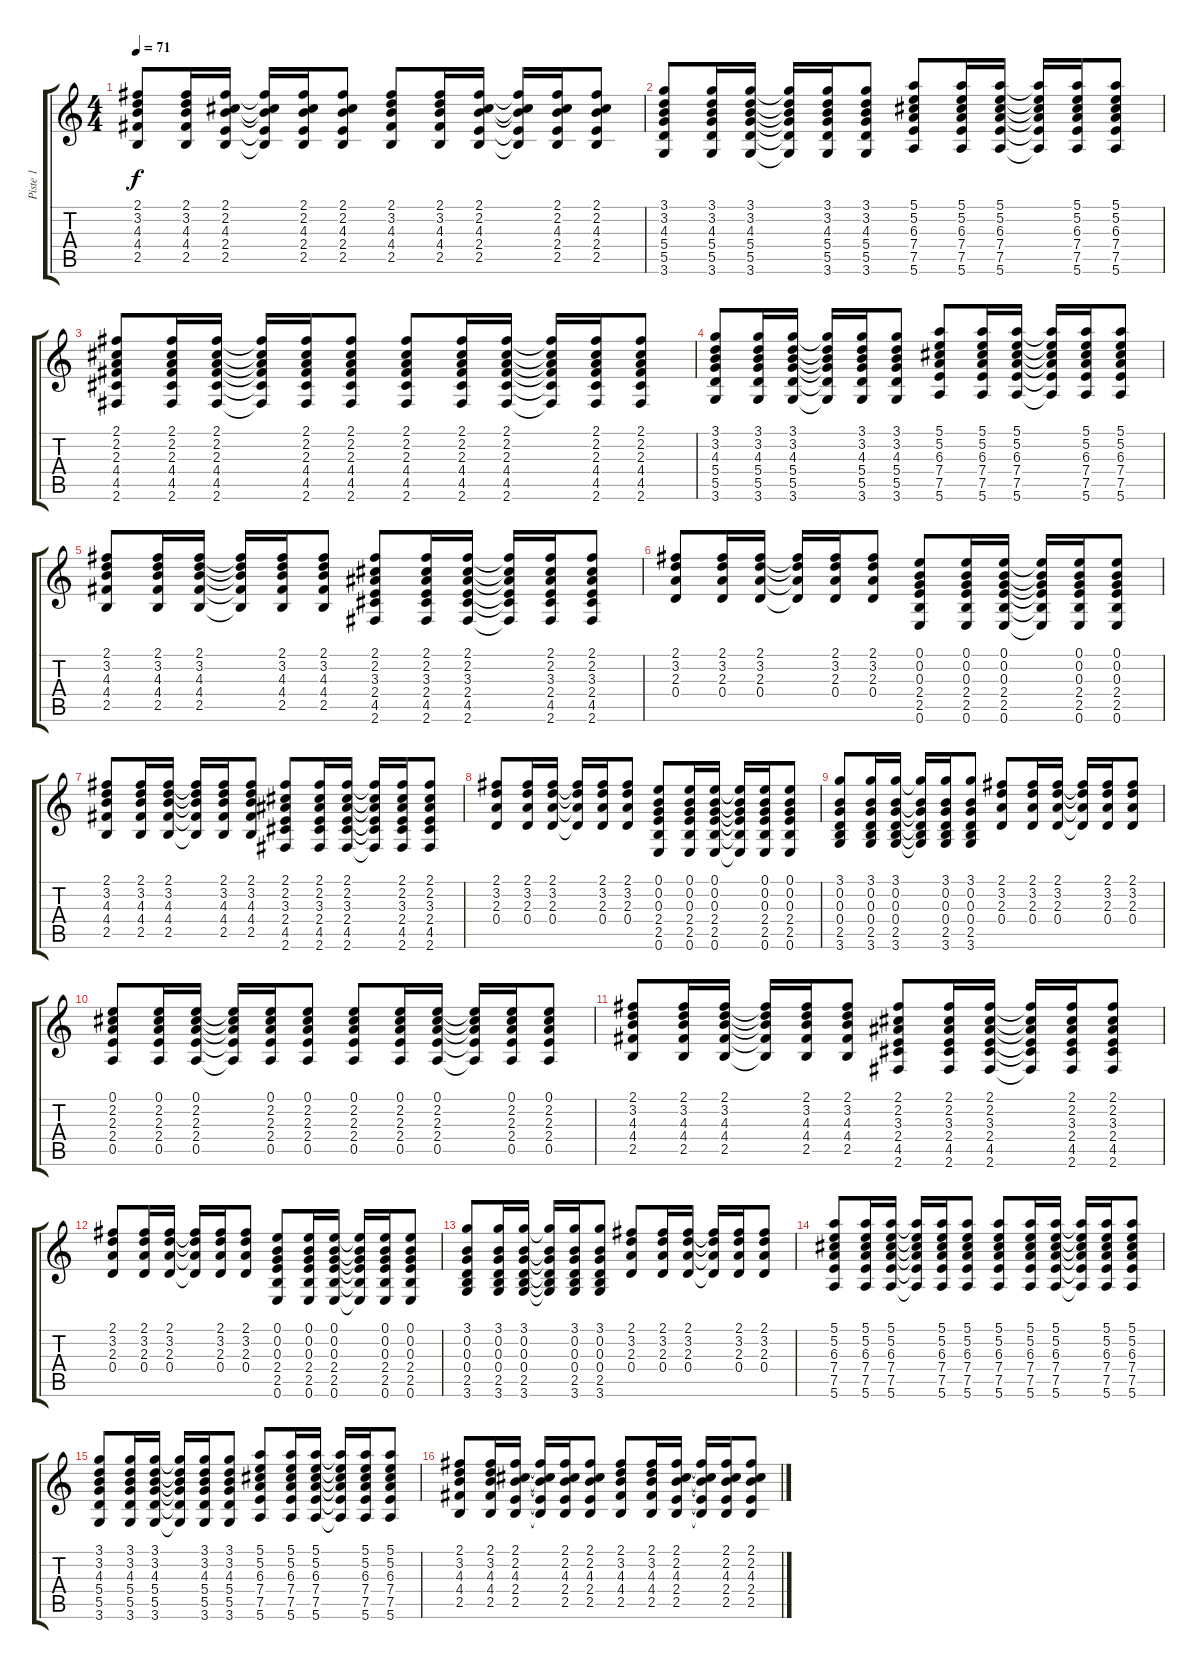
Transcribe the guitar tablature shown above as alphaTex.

\track ("Piste 1" "Piste 1") {instrument acousticguitarnylon}
\staff {score tabs}
\tuning (E4 B3 G3 D3 A2 E2) {hide}
\ts (4 4)
\tempo 71
\clef g2
\ks c
(2.1 3.2 4.3 4.4 2.5).8{dy f} (2.1 3.2 4.3 4.4 2.5).16 (2.1 2.2 4.3 2.4 2.5).16 (2.1{t} 2.2{t} 4.3{t} 2.4{t} 2.5{t}).16 (2.1 2.2 4.3 2.4 2.5).16 (2.1 2.2 4.3 2.4 2.5).8 (2.1 3.2 4.3 4.4 2.5).8 (2.1 3.2 4.3 4.4 2.5).16 (2.1 2.2 4.3 2.4 2.5).16 (2.1{t} 2.2{t} 4.3{t} 2.4{t} 2.5{t}).16 (2.1 2.2 4.3 2.4 2.5).16 (2.1 2.2 4.3 2.4 2.5).8 |
(3.1 3.2 4.3 5.4 5.5 3.6).8 (3.1 3.2 4.3 5.4 5.5 3.6).16 (3.1 3.2 4.3 5.4 5.5 3.6).16 (3.1{t} 3.2{t} 4.3{t} 5.4{t} 5.5{t} 3.6{t}).16 (3.1 3.2 4.3 5.4 5.5 3.6).16 (3.1 3.2 4.3 5.4 5.5 3.6).8 (5.1 5.2 6.3 7.4 7.5 5.6).8 (5.1 5.2 6.3 7.4 7.5 5.6).16 (5.1 5.2 6.3 7.4 7.5 5.6).16 (5.1{t} 5.2{t} 6.3{t} 7.4{t} 7.5{t} 5.6{t}).16 (5.1 5.2 6.3 7.4 7.5 5.6).16 (5.1 5.2 6.3 7.4 7.5 5.6).8 |
(2.1 2.2 2.3 4.4 4.5 2.6).8 (2.1 2.2 2.3 4.4 4.5 2.6).16 (2.1 2.2 2.3 4.4 4.5 2.6).16 (2.1{t} 2.2{t} 2.3{t} 4.4{t} 4.5{t} 2.6{t}).16 (2.1 2.2 2.3 4.4 4.5 2.6).16 (2.1 2.2 2.3 4.4 4.5 2.6).8 (2.1 2.2 2.3 4.4 4.5 2.6).8 (2.1 2.2 2.3 4.4 4.5 2.6).16 (2.1 2.2 2.3 4.4 4.5 2.6).16 (2.1{t} 2.2{t} 2.3{t} 4.4{t} 4.5{t} 2.6{t}).16 (2.1 2.2 2.3 4.4 4.5 2.6).16 (2.1 2.2 2.3 4.4 4.5 2.6).8 |
(3.1 3.2 4.3 5.4 5.5 3.6).8 (3.1 3.2 4.3 5.4 5.5 3.6).16 (3.1 3.2 4.3 5.4 5.5 3.6).16 (3.1{t} 3.2{t} 4.3{t} 5.4{t} 5.5{t} 3.6{t}).16 (3.1 3.2 4.3 5.4 5.5 3.6).16 (3.1 3.2 4.3 5.4 5.5 3.6).8 (5.1 5.2 6.3 7.4 7.5 5.6).8 (5.1 5.2 6.3 7.4 7.5 5.6).16 (5.1 5.2 6.3 7.4 7.5 5.6).16 (5.1{t} 5.2{t} 6.3{t} 7.4{t} 7.5{t} 5.6{t}).16 (5.1 5.2 6.3 7.4 7.5 5.6).16 (5.1 5.2 6.3 7.4 7.5 5.6).8 |
(2.1 3.2 4.3 4.4 2.5).8 (2.1 3.2 4.3 4.4 2.5).16 (2.1 3.2 4.3 4.4 2.5).16 (2.1{t} 3.2{t} 4.3{t} 4.4{t} 2.5{t}).16 (2.1 3.2 4.3 4.4 2.5).16 (2.1 3.2 4.3 4.4 2.5).8 (2.1 2.2 3.3 2.4 4.5 2.6).8 (2.1 2.2 3.3 2.4 4.5 2.6).16 (2.1 2.2 3.3 2.4 4.5 2.6).16 (2.1{t} 2.2{t} 3.3{t} 2.4{t} 4.5{t} 2.6{t}).16 (2.1 2.2 3.3 2.4 4.5 2.6).16 (2.1 2.2 3.3 2.4 4.5 2.6).8 |
(2.1 3.2 2.3 0.4).8 (2.1 3.2 2.3 0.4).16 (2.1 3.2 2.3 0.4).16 (2.1{t} 3.2{t} 2.3{t} 0.4{t}).16 (2.1 3.2 2.3 0.4).16 (2.1 3.2 2.3 0.4).8 (0.1 0.2 0.3 2.4 2.5 0.6).8 (0.1 0.2 0.3 2.4 2.5 0.6).16 (0.1 0.2 0.3 2.4 2.5 0.6).16 (0.1{t} 0.2{t} 0.3{t} 2.4{t} 2.5{t} 0.6{t}).16 (0.1 0.2 0.3 2.4 2.5 0.6).16 (0.1 0.2 0.3 2.4 2.5 0.6).8 |
(2.1 3.2 4.3 4.4 2.5).8 (2.1 3.2 4.3 4.4 2.5).16 (2.1 3.2 4.3 4.4 2.5).16 (2.1{t} 3.2{t} 4.3{t} 4.4{t} 2.5{t}).16 (2.1 3.2 4.3 4.4 2.5).16 (2.1 3.2 4.3 4.4 2.5).8 (2.1 2.2 3.3 2.4 4.5 2.6).8 (2.1 2.2 3.3 2.4 4.5 2.6).16 (2.1 2.2 3.3 2.4 4.5 2.6).16 (2.1{t} 2.2{t} 3.3{t} 2.4{t} 4.5{t} 2.6{t}).16 (2.1 2.2 3.3 2.4 4.5 2.6).16 (2.1 2.2 3.3 2.4 4.5 2.6).8 |
(2.1 3.2 2.3 0.4).8 (2.1 3.2 2.3 0.4).16 (2.1 3.2 2.3 0.4).16 (2.1{t} 3.2{t} 2.3{t} 0.4{t}).16 (2.1 3.2 2.3 0.4).16 (2.1 3.2 2.3 0.4).8 (0.1 0.2 0.3 2.4 2.5 0.6).8 (0.1 0.2 0.3 2.4 2.5 0.6).16 (0.1 0.2 0.3 2.4 2.5 0.6).16 (0.1{t} 0.2{t} 0.3{t} 2.4{t} 2.5{t} 0.6{t}).16 (0.1 0.2 0.3 2.4 2.5 0.6).16 (0.1 0.2 0.3 2.4 2.5 0.6).8 |
(3.1 0.2 0.3 0.4 2.5 3.6).8 (3.1 0.2 0.3 0.4 2.5 3.6).16 (3.1 0.2 0.3 0.4 2.5 3.6).16 (3.1{t} 0.2{t} 0.3{t} 0.4{t} 2.5{t} 3.6{t}).16 (3.1 0.2 0.3 0.4 2.5 3.6).16 (3.1 0.2 0.3 0.4 2.5 3.6).8 (2.1 3.2 2.3 0.4).8 (2.1 3.2 2.3 0.4).16 (2.1 3.2 2.3 0.4).16 (2.1{t} 3.2{t} 2.3{t} 0.4{t}).16 (2.1 3.2 2.3 0.4).16 (2.1 3.2 2.3 0.4).8 |
(0.1 2.2 2.3 2.4 0.5).8 (0.1 2.2 2.3 2.4 0.5).16 (0.1 2.2 2.3 2.4 0.5).16 (0.1{t} 2.2{t} 2.3{t} 2.4{t} 0.5{t}).16 (0.1 2.2 2.3 2.4 0.5).16 (0.1 2.2 2.3 2.4 0.5).8 (0.1 2.2 2.3 2.4 0.5).8 (0.1 2.2 2.3 2.4 0.5).16 (0.1 2.2 2.3 2.4 0.5).16 (0.1{t} 2.2{t} 2.3{t} 2.4{t} 0.5{t}).16 (0.1 2.2 2.3 2.4 0.5).16 (0.1 2.2 2.3 2.4 0.5).8 |
(2.1 3.2 4.3 4.4 2.5).8 (2.1 3.2 4.3 4.4 2.5).16 (2.1 3.2 4.3 4.4 2.5).16 (2.1{t} 3.2{t} 4.3{t} 4.4{t} 2.5{t}).16 (2.1 3.2 4.3 4.4 2.5).16 (2.1 3.2 4.3 4.4 2.5).8 (2.1 2.2 3.3 2.4 4.5 2.6).8 (2.1 2.2 3.3 2.4 4.5 2.6).16 (2.1 2.2 3.3 2.4 4.5 2.6).16 (2.1{t} 2.2{t} 3.3{t} 2.4{t} 4.5{t} 2.6{t}).16 (2.1 2.2 3.3 2.4 4.5 2.6).16 (2.1 2.2 3.3 2.4 4.5 2.6).8 |
(2.1 3.2 2.3 0.4).8 (2.1 3.2 2.3 0.4).16 (2.1 3.2 2.3 0.4).16 (2.1{t} 3.2{t} 2.3{t} 0.4{t}).16 (2.1 3.2 2.3 0.4).16 (2.1 3.2 2.3 0.4).8 (0.1 0.2 0.3 2.4 2.5 0.6).8 (0.1 0.2 0.3 2.4 2.5 0.6).16 (0.1 0.2 0.3 2.4 2.5 0.6).16 (0.1{t} 0.2{t} 0.3{t} 2.4{t} 2.5{t} 0.6{t}).16 (0.1 0.2 0.3 2.4 2.5 0.6).16 (0.1 0.2 0.3 2.4 2.5 0.6).8 |
(3.1 0.2 0.3 0.4 2.5 3.6).8 (3.1 0.2 0.3 0.4 2.5 3.6).16 (3.1 0.2 0.3 0.4 2.5 3.6).16 (3.1{t} 0.2{t} 0.3{t} 0.4{t} 2.5{t} 3.6{t}).16 (3.1 0.2 0.3 0.4 2.5 3.6).16 (3.1 0.2 0.3 0.4 2.5 3.6).8 (2.1 3.2 2.3 0.4).8 (2.1 3.2 2.3 0.4).16 (2.1 3.2 2.3 0.4).16 (2.1{t} 3.2{t} 2.3{t} 0.4{t}).16 (2.1 3.2 2.3 0.4).16 (2.1 3.2 2.3 0.4).8 |
(5.1 5.2 6.3 7.4 7.5 5.6).8 (5.1 5.2 6.3 7.4 7.5 5.6).16 (5.1 5.2 6.3 7.4 7.5 5.6).16 (5.1{t} 5.2{t} 6.3{t} 7.4{t} 7.5{t} 5.6{t}).16 (5.1 5.2 6.3 7.4 7.5 5.6).16 (5.1 5.2 6.3 7.4 7.5 5.6).8 (5.1 5.2 6.3 7.4 7.5 5.6).8 (5.1 5.2 6.3 7.4 7.5 5.6).16 (5.1 5.2 6.3 7.4 7.5 5.6).16 (5.1{t} 5.2{t} 6.3{t} 7.4{t} 7.5{t} 5.6{t}).16 (5.1 5.2 6.3 7.4 7.5 5.6).16 (5.1 5.2 6.3 7.4 7.5 5.6).8 |
(3.1 3.2 4.3 5.4 5.5 3.6).8 (3.1 3.2 4.3 5.4 5.5 3.6).16 (3.1 3.2 4.3 5.4 5.5 3.6).16 (3.1{t} 3.2{t} 4.3{t} 5.4{t} 5.5{t} 3.6{t}).16 (3.1 3.2 4.3 5.4 5.5 3.6).16 (3.1 3.2 4.3 5.4 5.5 3.6).8 (5.1 5.2 6.3 7.4 7.5 5.6).8 (5.1 5.2 6.3 7.4 7.5 5.6).16 (5.1 5.2 6.3 7.4 7.5 5.6).16 (5.1{t} 5.2{t} 6.3{t} 7.4{t} 7.5{t} 5.6{t}).16 (5.1 5.2 6.3 7.4 7.5 5.6).16 (5.1 5.2 6.3 7.4 7.5 5.6).8 |
(2.1 3.2 4.3 4.4 2.5).8 (2.1 3.2 4.3 4.4 2.5).16 (2.1 2.2 4.3 2.4 2.5).16 (2.1{t} 2.2{t} 4.3{t} 2.4{t} 2.5{t}).16 (2.1 2.2 4.3 2.4 2.5).16 (2.1 2.2 4.3 2.4 2.5).8 (2.1 3.2 4.3 4.4 2.5).8 (2.1 3.2 4.3 4.4 2.5).16 (2.1 2.2 4.3 2.4 2.5).16 (2.1{t} 2.2{t} 4.3{t} 2.4{t} 2.5{t}).16 (2.1 2.2 4.3 2.4 2.5).16 (2.1 2.2 4.3 2.4 2.5).8
